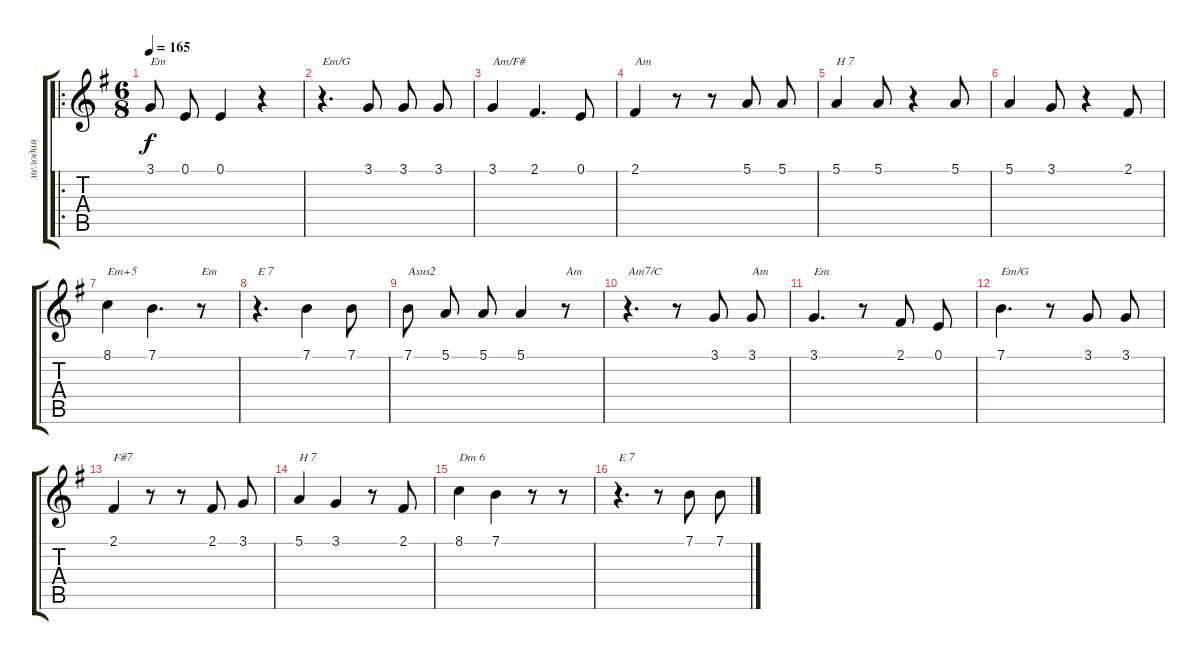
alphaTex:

\track ("мелодия" "мелодия") {instrument accordion}
\staff {score tabs}
\tuning (E4 B3 G3 D3 A2 E2) {hide}
\ro
\ts (6 8)
\tempo 165
\clef g2
\ks eminor
3.1.8{txt "Em" dy f beam split} 0.1.8 0.1.4 r.4 |
r.4{d txt "Em/G"} 3.1.8{beam split} 3.1.8{beam split} 3.1.8 |
3.1.4{txt "Am/F#"} 2.1.4{d} 0.1.8 |
2.1.4{txt "Am"} r.8 r.8 5.1.8{beam split} 5.1.8 |
5.1.4{txt "H 7"} 5.1.8 r.4 5.1.8 |
5.1.4 3.1.8 r.4 2.1.8 |
8.1.4{txt "Em+5"} 7.1.4{d} r.8{txt "Em"} |
r.4{d txt "E 7"} 7.1.4 7.1.8 |
7.1.8{txt "Asus2" beam split} 5.1.8{beam split} 5.1.8 5.1.4 r.8{txt "Am"} |
r.4{d txt "Am7/C"} r.8 3.1.8{beam split} 3.1.8{txt "Am"} |
3.1.4{d txt "Em"} r.8 2.1.8{beam split} 0.1.8 |
7.1.4{d txt "Em/G"} r.8 3.1.8{beam split} 3.1.8 |
2.1.4{txt "F#7"} r.8 r.8 2.1.8{beam split} 3.1.8 |
5.1.4{txt "H 7"} 3.1.4 r.8 2.1.8 |
8.1.4{txt "Dm 6"} 7.1.4 r.8 r.8 |
r.4{d txt "E 7"} r.8 7.1.8{beam split} 7.1.8
